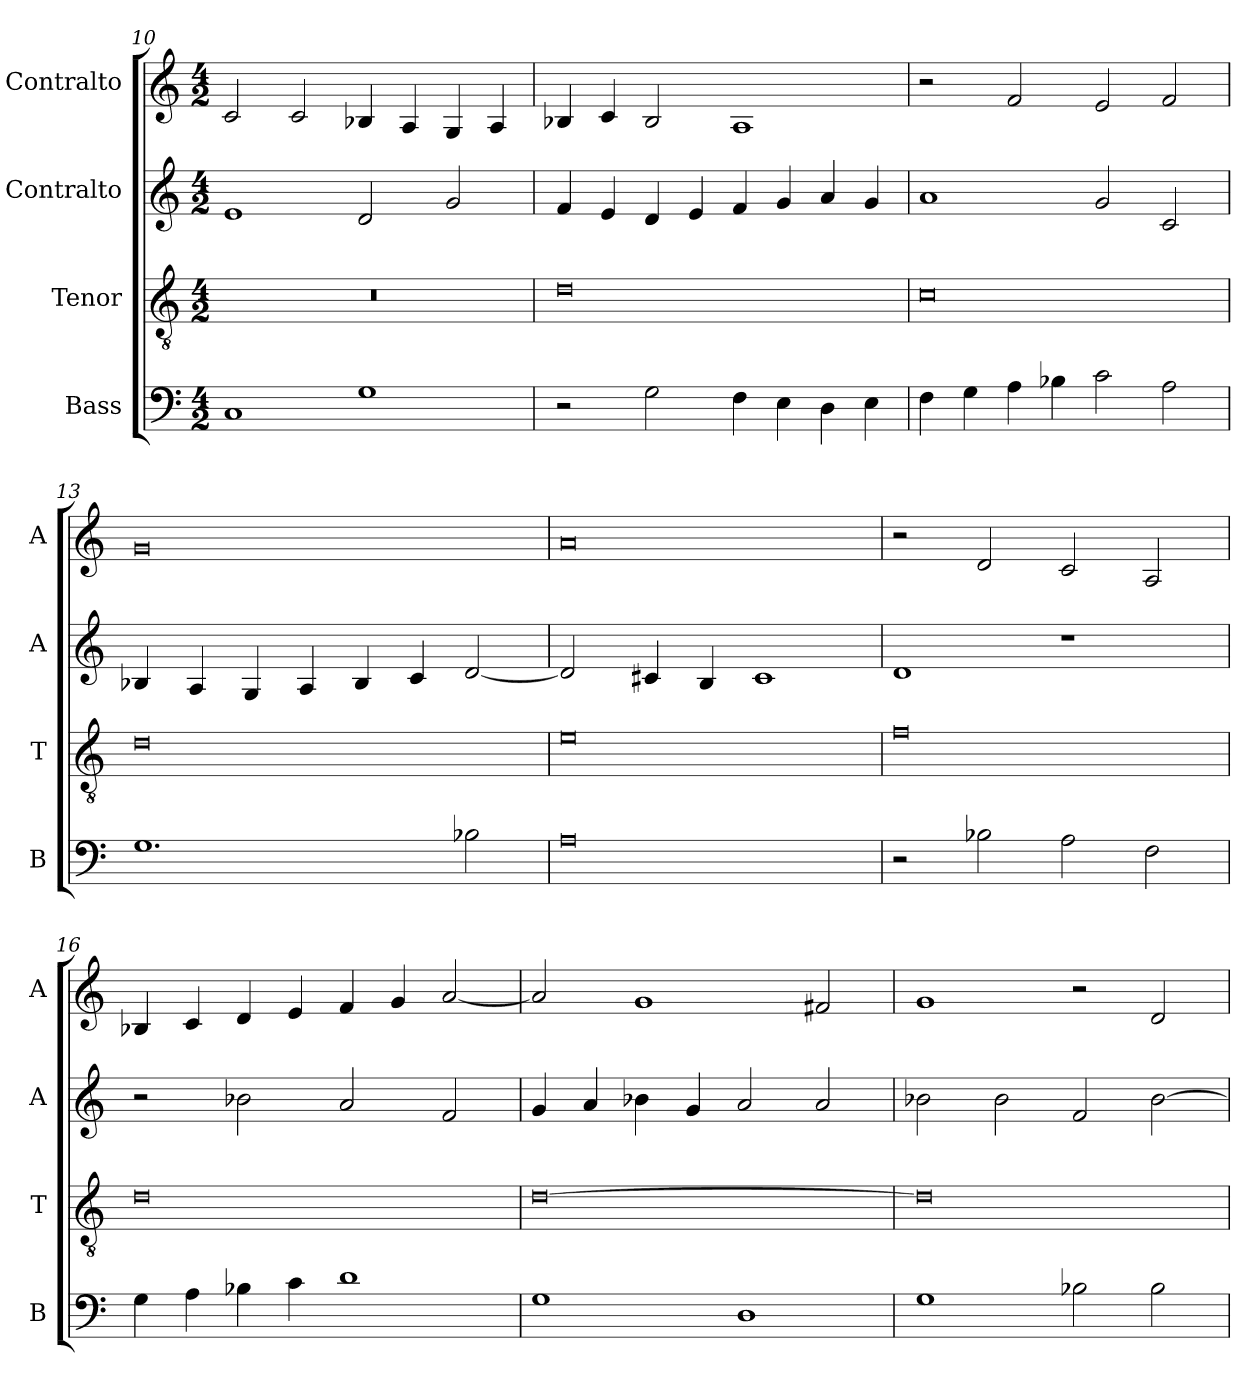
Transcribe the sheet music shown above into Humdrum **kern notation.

**kern	**kern	**kern	**kern
*part4	*part3	*part2	*part1
*staff4	*staff3	*staff2	*staff1
*I"Bass	*I"Tenor	*I"Contralto	*I"Contralto
*I'B	*I'T	*I'A	*I'A
*clefF4	*clefGv2	*clefG2	*clefG2
*k[]	*k[]	*k[]	*k[]
*M4/2	*M4/2	*M4/2	*M4/2
=10	=10	=10	=10
1C	0r	1e	2c
.	.	.	2c
1G	.	2d	4B-X
.	.	.	4A
.	.	2g	4G
.	.	.	4A
=11	=11	=11	=11
2r	0d	4f	4B-X
.	.	4e	4c
2G	.	4d	2B-
.	.	4e	.
4F	.	4f	1A
4E	.	4g	.
4D	.	4a	.
4E	.	4g	.
=12	=12	=12	=12
4F	0c	1a	2r
4G	.	.	.
4A	.	.	2f
4B-X	.	.	.
2c	.	2g	2e
2A	.	2c	2f
=13	=13	=13	=13
1.G	0d	4B-X	0g
.	.	4A	.
.	.	4G	.
.	.	4A	.
.	.	4B-	.
.	.	4c	.
2B-X	.	[2d	.
=14	=14	=14	=14
0A	0e	2d]	0a
.	.	4c#X	.
.	.	4B	.
.	.	1c#	.
=15	=15	=15	=15
2r	0f	1d	2r
2B-X	.	.	2d
2A	.	1r	2c
2F	.	.	2A
=16	=16	=16	=16
4G	0d	2r	4B-X
4A	.	.	4c
4B-X	.	2b-X	4d
4c	.	.	4e
1d	.	2a	4f
.	.	.	4g
.	.	2f	[2a
=17	=17	=17	=17
1G	[0d	4g	2a]
.	.	4a	.
.	.	4b-X	1g
.	.	4g	.
1D	.	2a	.
.	.	2a	2f#X
=18	=18	=18	=18
1G	0d]	2b-X	1g
.	.	2b-	.
2B-X	.	2f	2r
2B-	.	[2b-	2d
=	=	=	=
*-	*-	*-	*-
